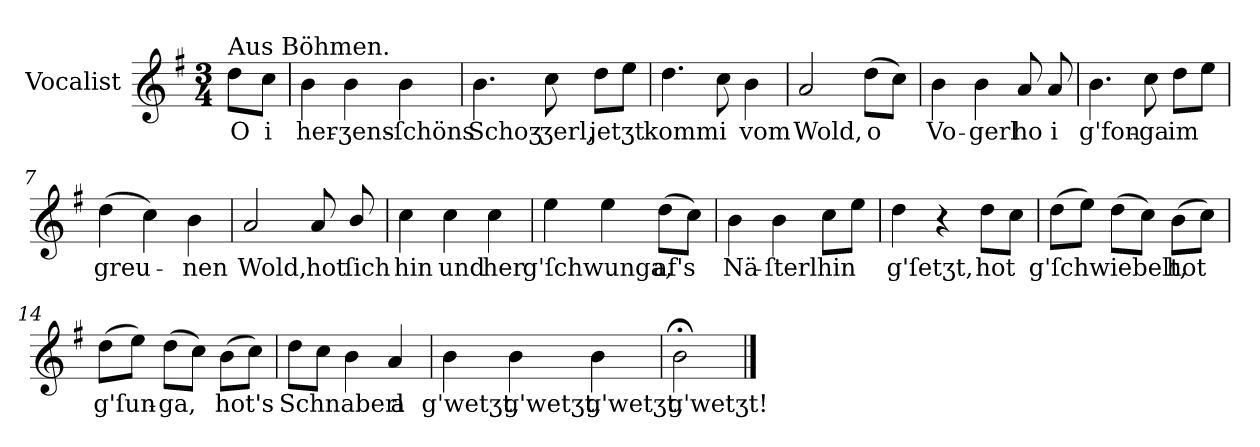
**kern	**text
*part1	*part1
*staff1	*staff1
*I"Vocalist	*
*k[f#]	*
*G:	*
*M3/4	*
=	=
!LO:TX:a:t=Aus Böhmen.	!
8ddL	O
8ccJ	i
=1	=1
4b	her-
4b	-ʒens-
4b	-ſchöns
=2	=2
4.b	Schoʒ-
8cc	-ʒerl,
8ddL	jetʒt
8eeJ	.
=3	=3
4.dd	komm
8cc	i
4b	vom
=4	=4
2a	Wold,
(8ddL	o
8ccJ)	.
=5	=5
4b	Vo-
4b	-gerl
8a	ho
8a	i
=6	=6
4.b	g'fon-
8cc	-ga
8ddL	im
8eeJ	.
=7	=7
(4dd	greu-
4cc)	.
4b	-nen
=8	=8
2a	Wold,
8a	hot
8b/	ſich
=9	=9
4cc	hin
4cc	und
4cc	her
=10	=10
4ee	g'ſchwunga,
4ee	.
(8ddL	af's
8ccJ)	.
=11	=11
4b	Nä-
4b	-ſterl
8ccL	hin
8eeJ	.
=12	=12
4dd	g'ſetʒt,
4r	.
8ddL	hot
8ccJ	.
=13	=13
(8ddL	g'ſchwiebelt,
8eeJ)	.
(8ddL	.
8ccJ)	.
(8bL	hot
8ccJ)	.
=14	=14
(8ddL	g'ſun-
8eeJ)	.
(8ddL	-ga,
8ccJ)	.
(8bL	hot's
8ccJ)	.
=15	=15
8ddL	Schnaberl
8ccJ	.
4b	.
4a	a
=16	=16
4b	g'wetʒt,
4b	g'wetʒt,
4b	g'wetʒt,
=17	=17
2b;<	g'wetʒt!
==	==
*-	*-
